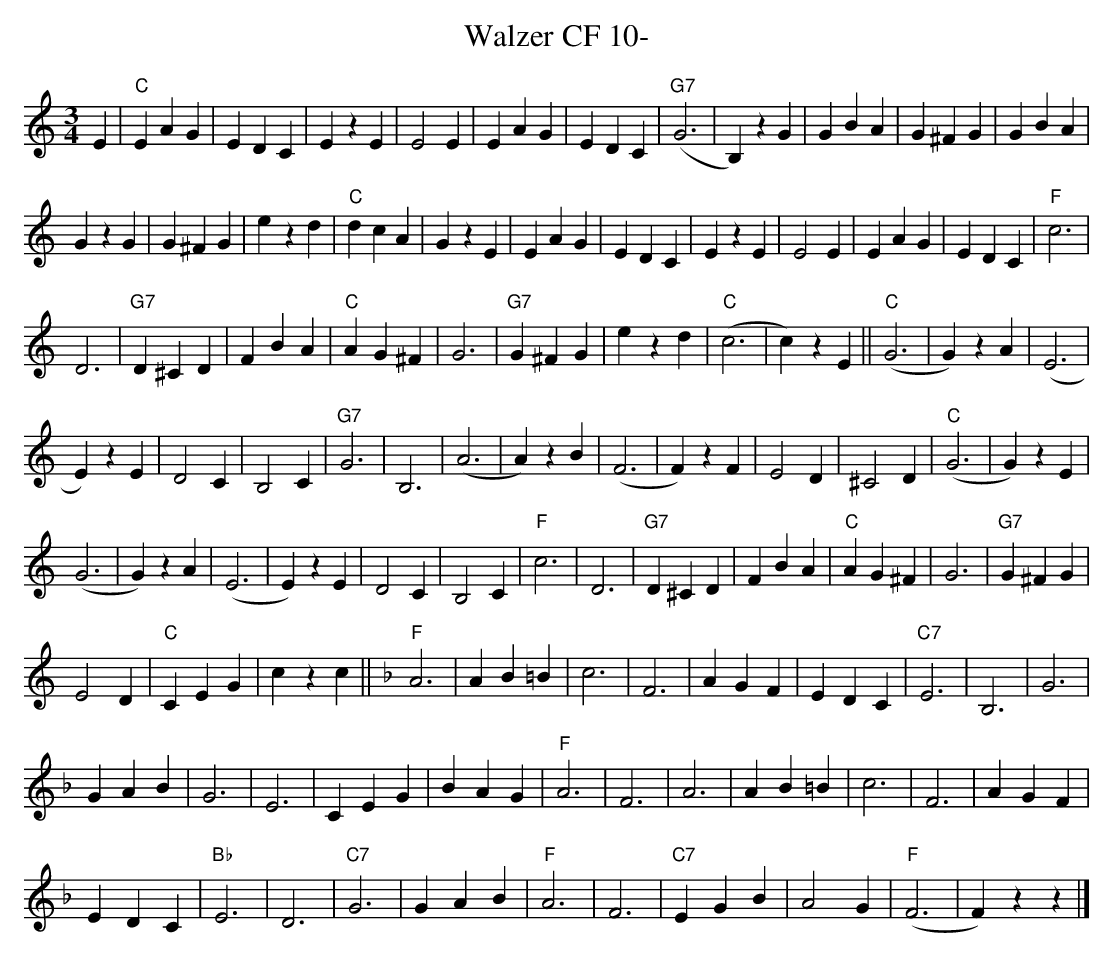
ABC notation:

X:1
T:Walzer CF 10-
M:3/4
L:1/4
K:Cmaj
E | "C"EAG | EDC | EzE | E2E | EAG | EDC | "G7"(G3 | B,)zG | GBA | G^FG | GBA |
GzG | G^FG | ezd | "C"dcA | GzE | EAG | EDC | EzE | E2E | EAG | EDC | "F"c3 |
D3 | "G7"D^CD | FBA | "C"AG^F | G3 | "G7"G^FG | ezd | "C"(c3 | c)zE || "C"(G3 | G)zA | (E3 |
E)zE | D2C | B,2C | "G7"G3 | B,3 | (A3 | A)zB | (F3 | F)zF | E2D | ^C2D | "C"(G3 | G)zE |
(G3 | G)zA | (E3 | E)zE | D2C | B,2C | "F"c3 | D3 | "G7"D^CD | FBA | "C"AG^F | G3 | "G7"G^FG |
E2D | "C"CEG | czc || [K:Fmaj] "F"A3 | AB=B | c3 | F3 | AGF | EDC | "C7"E3 | B,3 | G3 |
GAB | G3 | E3 | CEG | BAG | "F"A3 | F3 | A3 | AB=B | c3 | F3 | AGF |
EDC | "Bb"E3 | D3 | "C7"G3 | GAB | "F"A3 | F3 | "C7"EGB | A2G | "F"(F3 | F)zz |]
